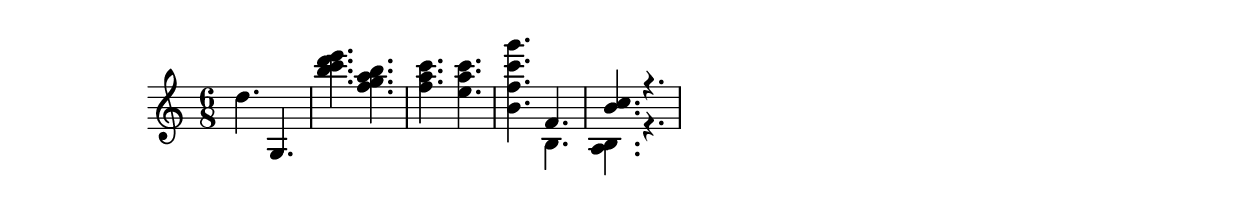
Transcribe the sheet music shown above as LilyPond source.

\version "2.1.28" \header{


    texidoc=" Noteheads can have dots, and rests too.  
    Augmentation dots should never be printed on a staff line,
but rather be shifted vertically. They should go up, but in case of
multiple parts, the down stems have down shifted dots.  In case of
chords, all dots should be in a column.  The dots follow the shift
of rests when avoiding collisions.

The priorities to print the dots are (ranked in importance):

@itemize @bullet
@item keeping dots off staff lines,
@item keeping dots close to their  note heads,
@item moving dots in the direction specified by the voice,
@item moving dots up.
@end itemize

"
}



\score { 
  \context Voice \notes\relative c'' {
    \time 6/8
	d4. g,,
    \stemDown
    <b'' c d e>4.  <f g a b>
    <f a c> <e a c> <b f' c' g'>
	
	
    <<
	{ f  <b c> r4.  }\\
	{ b, <a b> r4. }
    >>
	
	
  }
  \paper { }  
  \midi { }
}

